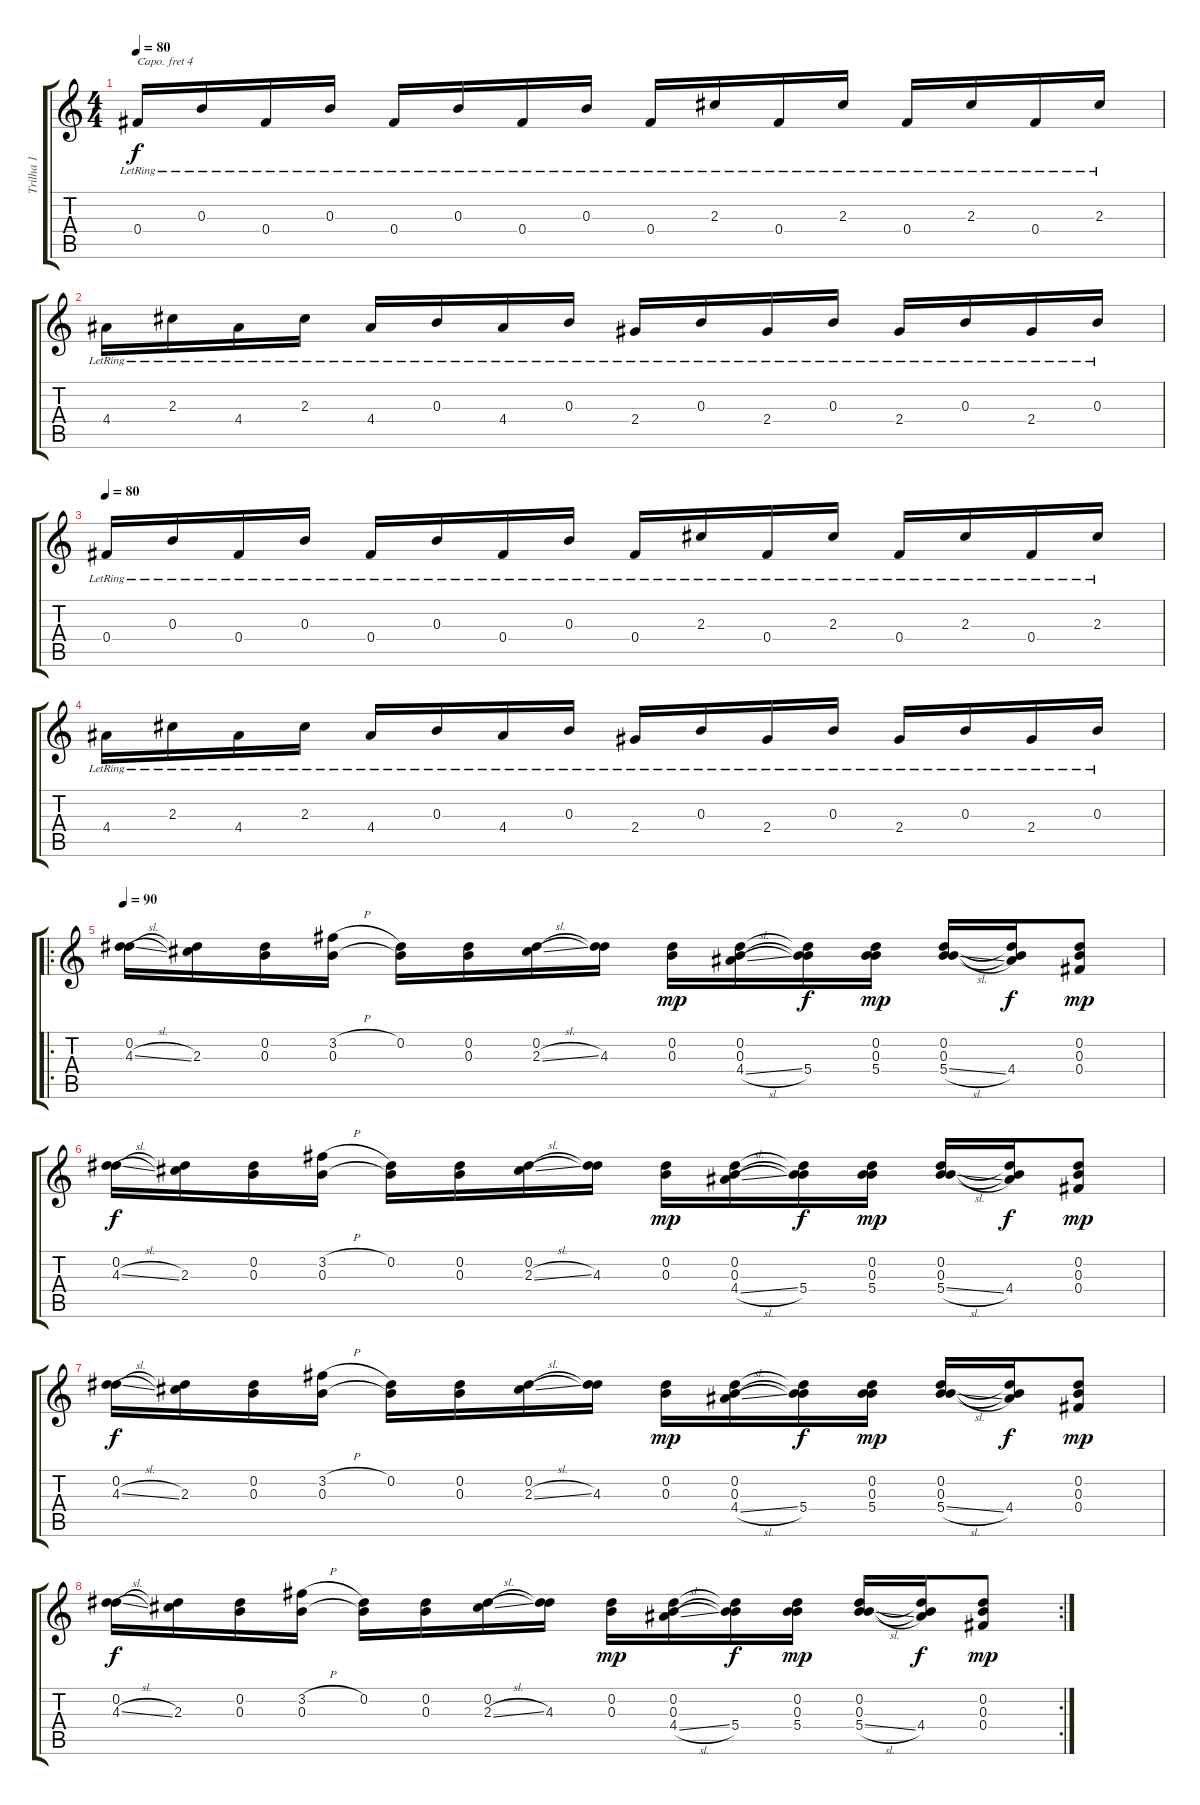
\track ("Trilha 1" "Trilha 1") {instrument acousticguitarsteel}
\staff {score tabs}
\capo 4
\tuning (E4 B3 G3 D3 A2 E2) {hide}
\ts (4 4)
\tempo 80
\clef g2
\ks c
0.4{lr}.16{dy f volume 16 instrument acousticguitarsteel} 0.3{lr}.16 0.4{lr}.16 0.3{lr}.16 0.4{lr}.16 0.3{lr}.16 0.4{lr}.16 0.3{lr}.16 0.4{lr}.16 2.3{lr}.16 0.4{lr}.16 2.3{lr}.16 0.4{lr}.16 2.3{lr}.16 0.4{lr}.16 2.3{lr}.16 |
4.4{lr}.16 2.3{lr}.16 4.4{lr}.16 2.3{lr}.16 4.4{lr}.16 0.3{lr}.16 4.4{lr}.16 0.3{lr}.16 2.4{lr}.16 0.3{lr}.16 2.4{lr}.16 0.3{lr}.16 2.4{lr}.16 0.3{lr}.16 2.4{lr}.16 0.3{lr}.16 |
\tempo 80
0.4{lr}.16{instrument acousticguitarsteel} 0.3{lr}.16 0.4{lr}.16 0.3{lr}.16 0.4{lr}.16 0.3{lr}.16 0.4{lr}.16 0.3{lr}.16 0.4{lr}.16 2.3{lr}.16 0.4{lr}.16 2.3{lr}.16 0.4{lr}.16 2.3{lr}.16 0.4{lr}.16 2.3{lr}.16 |
4.4{lr}.16 2.3{lr}.16 4.4{lr}.16 2.3{lr}.16 4.4{lr}.16 0.3{lr}.16 4.4{lr}.16 0.3{lr}.16 2.4{lr}.16 0.3{lr}.16 2.4{lr}.16 0.3{lr}.16 2.4{lr}.16 0.3{lr}.16 2.4{lr}.16 0.3{lr}.16 |
\ro
\tempo 90
(0.2 4.3{sl}).16{instrument overdrivenguitar} (0.2{t} 2.3).16 (0.2 0.3).16 (3.2{h} 0.3).16 (0.2 0.3{t}).16 (0.2 0.3).16 (0.2 2.3{sl}).16 (0.2{t} 4.3).16 (0.2 0.3).16{dy mp} (0.2 0.3 4.4{sl}).16 (0.2{t} 0.3{t} 5.4).16{dy f} (0.2 0.3 5.4).16{dy mp} (0.2 0.3 5.4{sl}).16 (0.2{t} 0.3{t} 4.4).16{dy f} (0.2 0.3 0.4).8{dy mp} |
(0.2 4.3{sl}).16{dy f} (0.2{t} 2.3).16 (0.2 0.3).16 (3.2{h} 0.3).16 (0.2 0.3{t}).16 (0.2 0.3).16 (0.2 2.3{sl}).16 (0.2{t} 4.3).16 (0.2 0.3).16{dy mp} (0.2 0.3 4.4{sl}).16 (0.2{t} 0.3{t} 5.4).16{dy f} (0.2 0.3 5.4).16{dy mp} (0.2 0.3 5.4{sl}).16 (0.2{t} 0.3{t} 4.4).16{dy f} (0.2 0.3 0.4).8{dy mp} |
(0.2 4.3{sl}).16{dy f} (0.2{t} 2.3).16 (0.2 0.3).16 (3.2{h} 0.3).16 (0.2 0.3{t}).16 (0.2 0.3).16 (0.2 2.3{sl}).16 (0.2{t} 4.3).16 (0.2 0.3).16{dy mp} (0.2 0.3 4.4{sl}).16 (0.2{t} 0.3{t} 5.4).16{dy f} (0.2 0.3 5.4).16{dy mp} (0.2 0.3 5.4{sl}).16 (0.2{t} 0.3{t} 4.4).16{dy f} (0.2 0.3 0.4).8{dy mp} |
\rc 2
(0.2 4.3{sl}).16{dy f} (0.2{t} 2.3).16 (0.2 0.3).16 (3.2{h} 0.3).16 (0.2 0.3{t}).16 (0.2 0.3).16 (0.2 2.3{sl}).16 (0.2{t} 4.3).16 (0.2 0.3).16{dy mp} (0.2 0.3 4.4{sl}).16 (0.2{t} 0.3{t} 5.4).16{dy f} (0.2 0.3 5.4).16{dy mp} (0.2 0.3 5.4{sl}).16 (0.2{t} 0.3{t} 4.4).16{dy f} (0.2 0.3 0.4).8{dy mp}
